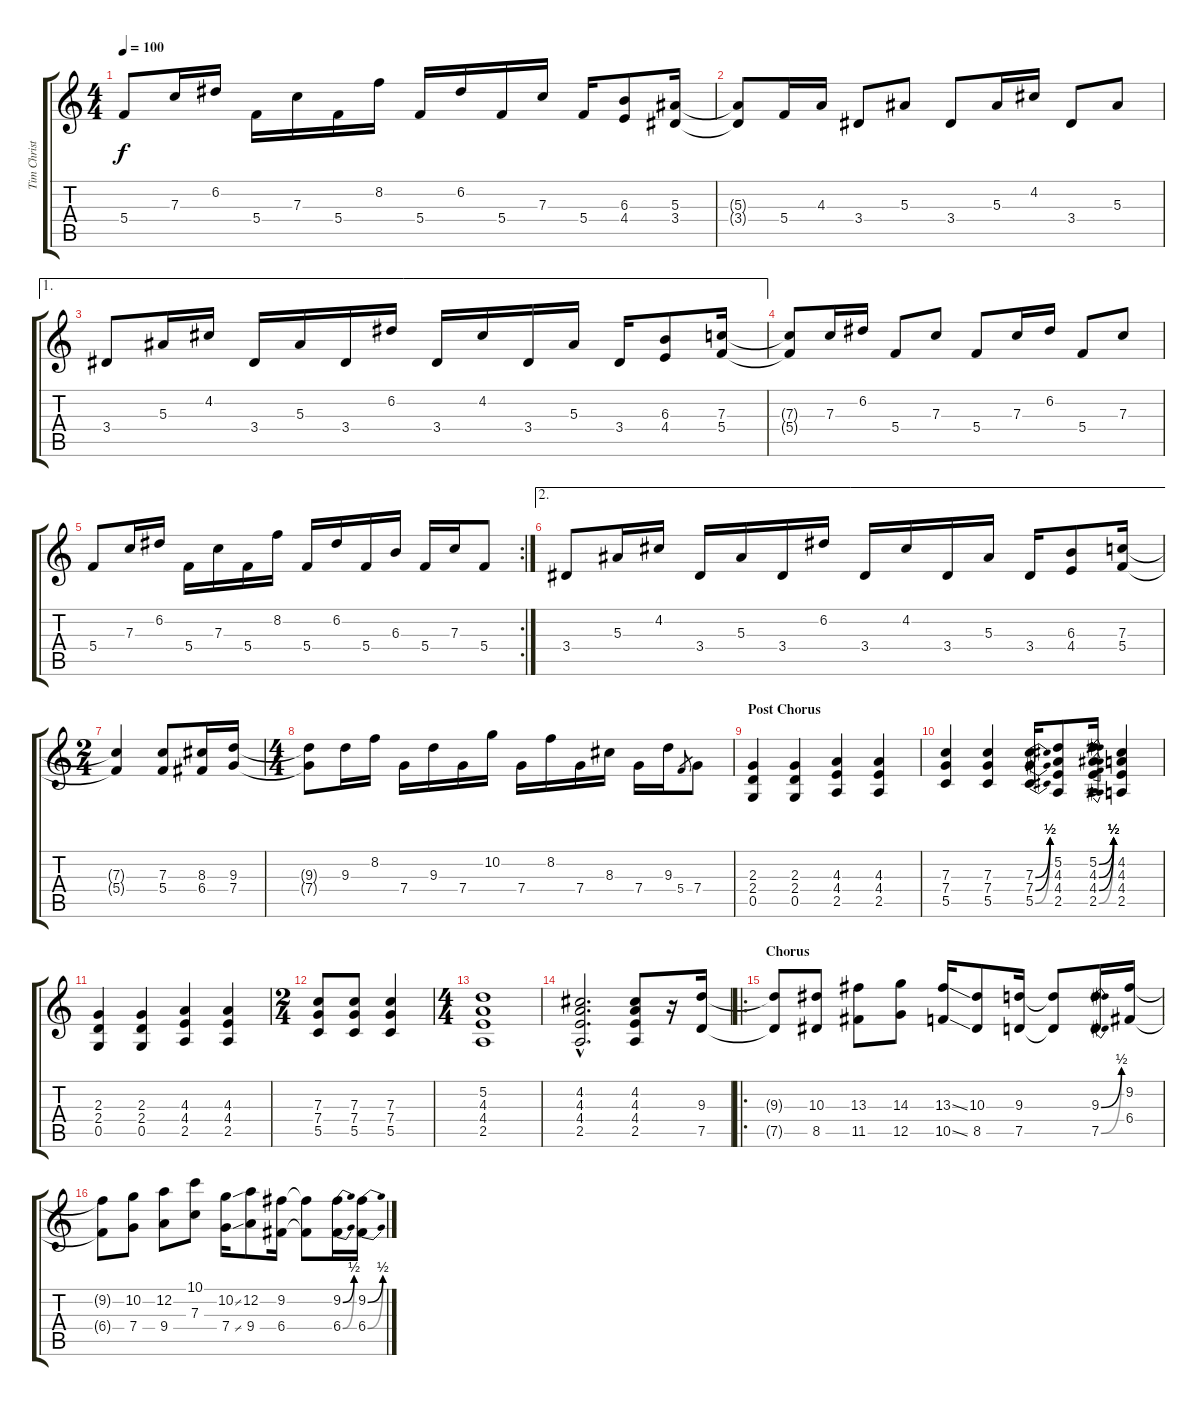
\track ("Tim Christensen (Guitar)" "Tim Christ") {instrument distortionguitar}
\staff {score tabs}
\tuning (D4 A3 F3 C3 G2 D2) {hide}
\ts (4 4)
\tempo 100
\clef g2
\ks c
5.4.8{dy f} 7.3.16 6.2.16 5.4.16 7.3.16 5.4.16 8.2.16 5.4.16 6.2.16 5.4.16 7.3.16 5.4.16 (6.3 4.4).8 (5.3 3.4).16 |
(5.3{t} 3.4{t}).8 5.4.16 4.3.16 3.4.8 5.3.8 3.4.8 5.3.16 4.2.16 3.4.8 5.3.8 |
\ae 1
3.4.8 5.3.16 4.2.16 3.4.16 5.3.16 3.4.16 6.2.16 3.4.16 4.2.16 3.4.16 5.3.16 3.4.16 (6.3 4.4).8 (7.3 5.4).16 |
(7.3{t} 5.4{t}).8 7.3.16 6.2.16 5.4.8 7.3.8 5.4.8 7.3.16 6.2.16 5.4.8 7.3.8 |
\rc 2
5.4.8 7.3.16 6.2.16 5.4.16 7.3.16 5.4.16 8.2.16 5.4.16 6.2.16 5.4.16 6.3.16 5.4.16 7.3.16 5.4.8 |
\ae 2
3.4.8 5.3.16 4.2.16 3.4.16 5.3.16 3.4.16 6.2.16 3.4.16 4.2.16 3.4.16 5.3.16 3.4.16 (6.3 4.4).8 (7.3 5.4).16 |
\ts (2 4)
(7.3{t} 5.4{t}).4 (7.3 5.4).8 (8.3 6.4).16 (9.3 7.4).16 |
\ts (4 4)
(9.3{t} 7.4{t}).8 9.3.16 8.2.16 7.4.16 9.3.16 7.4.16 10.2.16 7.4.16 8.2.16 7.4.16 8.3.16 7.4.16 9.3.16 5.4.8{gr} 7.4.8 |
\section ("" "Post Chorus")
(2.3 2.4 0.5).4 (2.3 2.4 0.5).4 (4.3 4.4 2.5).4 (4.3 4.4 2.5).4 |
(7.3 7.4 5.5).4 (7.3 7.4 5.5).4 (7.3{be (bend 0 0 60 2)} 7.4{be (bend 0 0 60 2)} 5.5{be (bend 0 0 60 2)}).16 (5.2 4.3 4.4 2.5).8 (5.2{be (bend 0 0 60 2)} 4.3{be (bend 0 0 60 2)} 4.4{be (bend 0 0 60 2)} 2.5{be (bend 0 0 60 2)}).16 (4.2 4.3 4.4 2.5).4 |
(2.3 2.4 0.5).4 (2.3 2.4 0.5).4 (4.3 4.4 2.5).4 (4.3 4.4 2.5).4 |
\ts (2 4)
(7.3 7.4 5.5).8 (7.3 7.4 5.5).8 (7.3 7.4 5.5).4 |
\ts (4 4)
(5.2 4.3 4.4 2.5).1 |
(4.2{hac} 4.3{hac} 4.4{hac} 2.5{hac}).2{d} (4.2 4.3 4.4 2.5).8 r.16 (9.3 7.5).16 |
\ro
\section ("" "Chorus")
(9.3{t} 7.5{t}).8 (10.3 8.5).8 (13.3 11.5).8 (14.3 12.5).8 (13.3{ss} 10.5{ss}).16 (10.3 8.5).8 (9.3 7.5).16 (9.3{t} 7.5{t}).8 (9.3{be (bend 0 0 60 2)} 7.5{be (bend 0 0 60 2)}).16 (9.2 6.4).16 |
(9.2{t} 6.4{t}).8 (10.2 7.4).8 (12.2 9.4).8 (10.1 7.3).8 (10.2{ss} 7.4{ss}).16 (12.2 9.4).8 (9.2 6.4).16 (9.2{t} 6.4{t}).8 (9.2{be (bend 0 0 60 2)} 6.4{be (bend 0 0 60 2)}).16 (9.2{be (bend 0 0 60 2)} 6.4{be (bend 0 0 60 2)}).16
